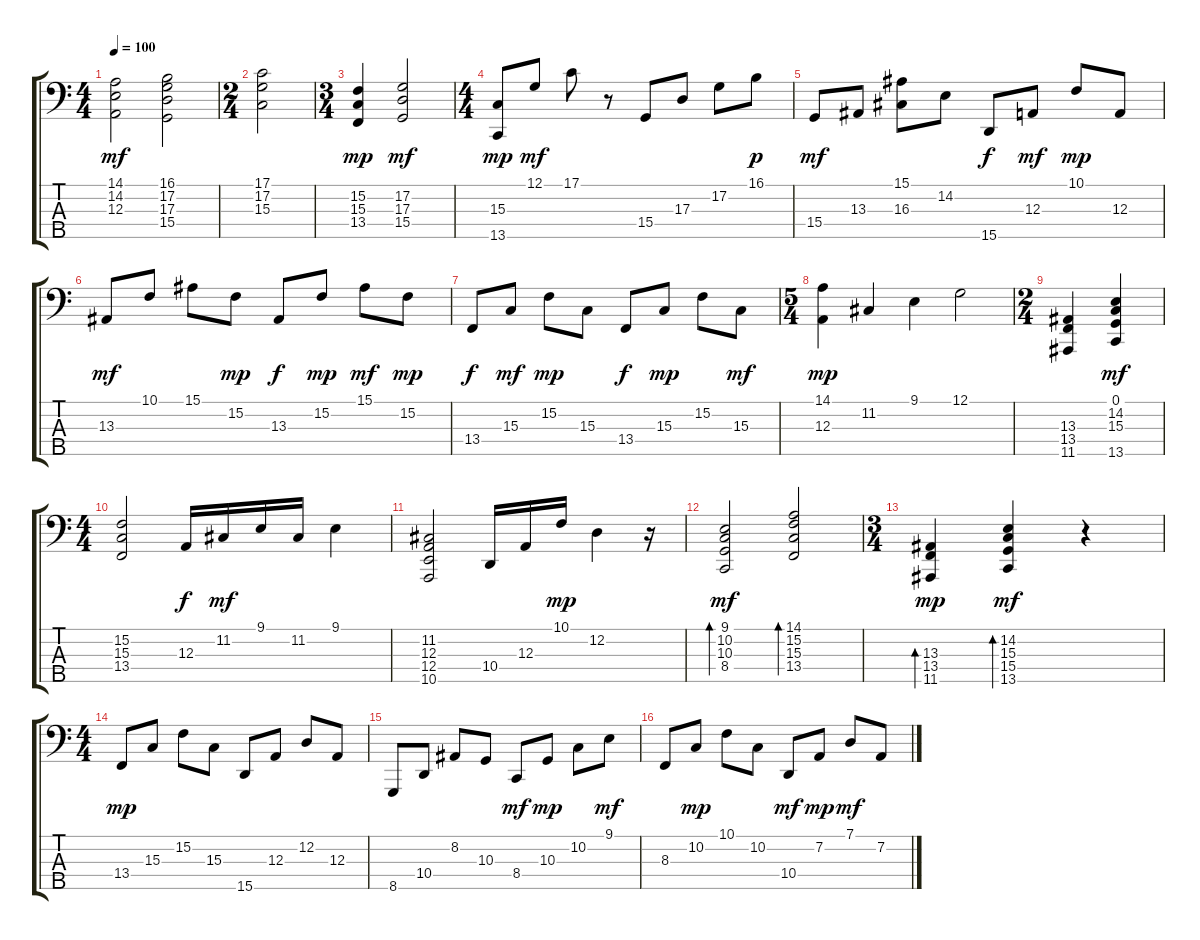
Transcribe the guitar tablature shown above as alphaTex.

\track "" {instrument acousticgrandpiano}
\staff {score tabs}
\tuning (G2 D2 A1 E1 B0) {hide}
\ts (4 4)
\tempo 100
\clef f4
\ks c
(14.1 14.2 12.3).2{dy mf} (16.1 17.2 17.3 15.4).2 |
\ts (2 4)
(17.1 17.2 15.3).2 |
\ts (3 4)
(15.2 15.3 13.4).4{dy mp} (17.2 17.3 15.4).2{dy mf} |
\ts (4 4)
(15.3 13.5).8{dy mp} 12.1.8{dy mf} 17.1.8 r.8 15.4.8 17.3.8 17.2.8 16.1.8{dy p} |
15.4.8{dy mf} 13.3.8 (15.1 16.3).8 14.2.8 15.5.8{dy f} 12.3.8{dy mf} 10.1.8{dy mp} 12.3.8 |
13.3.8{dy mf} 10.1.8 15.1.8 15.2.8{dy mp} 13.3.8{dy f} 15.2.8{dy mp} 15.1.8{dy mf} 15.2.8{dy mp} |
13.4.8{dy f} 15.3.8{dy mf} 15.2.8{dy mp} 15.3.8 13.4.8{dy f} 15.3.8{dy mp} 15.2.8 15.3.8{dy mf} |
\ts (5 4)
(14.1 12.3).4{dy mp} 11.2.4 9.1.4 12.1.2 |
\ts (2 4)
(13.3 13.4 11.5).4 (0.1 14.2 15.3 13.5).4{dy mf} |
\ts (4 4)
(15.2 15.3 13.4).2 12.3.16{dy f} 11.2.16{dy mf} 9.1.16 11.2.16 9.1.4 |
(11.2 12.3 12.4 10.5).2 10.4.16 12.3.16 10.1.16{dy mp} 12.2.4 r.16 |
(9.1 10.2 10.3 8.4).2{bd 480 dy mf} (14.1 15.2 15.3 13.4).2{bd 480} |
\ts (3 4)
(13.3 13.4 11.5).4{bd 480 dy mp} (14.2 15.3 15.4 13.5).4{bd 480 dy mf} r.4 |
\ts (4 4)
13.4.8{dy mp} 15.3.8 15.2.8 15.3.8 15.5.8 12.3.8 12.2.8 12.3.8 |
8.5.8 10.4.8 8.2.8 10.3.8 8.4.8{dy mf} 10.3.8{dy mp} 10.2.8 9.1.8{dy mf} |
8.3.8 10.2.8{dy mp} 10.1.8 10.2.8 10.4.8{dy mf} 7.2.8{dy mp} 7.1.8{dy mf} 7.2.8
